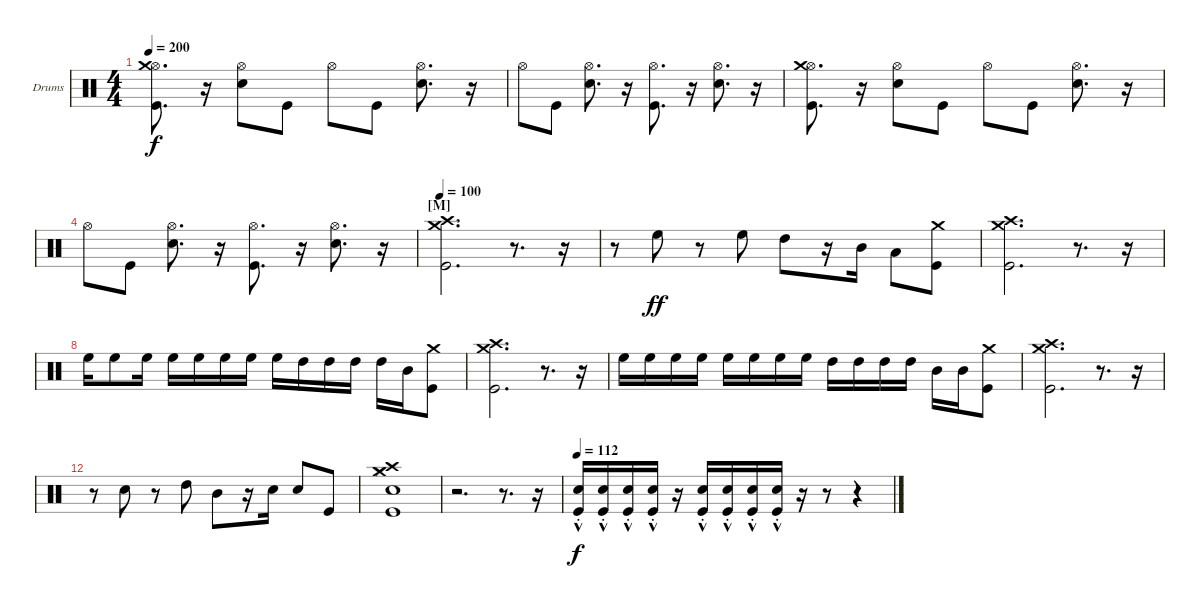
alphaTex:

\bracketExtendMode nobrackets
\firstSystemTrackNameOrientation horizontal
\otherSystemsTrackNameOrientation horizontal
\defaultBarNumberDisplay FirstOfSystem
\track ("Drum2" "Drums") {instrument percussion}
\staff {score}
\articulation defaults
\ts (4 4)
\tempo 200
\clef neutral
\scale
0.25
\ks c
("Kick (hit)" "Hi-Hat (open)" "Crash medium (hit)").8{d dy f} r.16 ("Snare (hit) 2" "Hi-Hat (open)").8 "Kick (hit)".8 "Hi-Hat (open)".8 "Kick (hit)".8 ("Snare (hit) 2" "Hi-Hat (open)").8{d} r.16 |
\scale
0.25 "Hi-Hat (open)".8 "Kick (hit)".8 ("Snare (hit) 2" "Hi-Hat (open)").8{d} r.16 ("Kick (hit)" "Hi-Hat (open)").8{d} r.16 ("Snare (hit) 2" "Hi-Hat (open)").8{d} r.16 |
\scale
0.25 ("Kick (hit)" "Hi-Hat (open)" "Crash medium (hit)").8{d} r.16 ("Snare (hit) 2" "Hi-Hat (open)").8 "Kick (hit)".8 "Hi-Hat (open)".8 "Kick (hit)".8 ("Snare (hit) 2" "Hi-Hat (open)").8{d} r.16 |
\scale
0.25 "Hi-Hat (open)".8 "Kick (hit)".8 ("Snare (hit) 2" "Hi-Hat (open)").8{d} r.16 ("Kick (hit)" "Hi-Hat (open)").8{d} r.16 ("Snare (hit) 2" "Hi-Hat (open)").8{d} r.16 |
\section ("M" "")
\tempo 100
\scale
0.25 ("Kick (hit)" "Crash medium (hit)" "Crash high (hit)").2{d} r.8{d} r.16 |
\scale
0.25 r.8 "High Floor Tom (hit)".8{dy ff} r.8 "High Floor Tom (hit)".8 "High Tom (hit)".8 r.16 "Mid Tom (hit)".16 "Low Tom (hit)".8 ("Kick (hit)" "Crash medium (hit)").8 |
\scale
0.25 ("Kick (hit)" "Crash medium (hit)" "Crash high (hit)").2{d} r.8{d} r.16 |
\scale
0.25 "High Floor Tom (hit)".16 "High Floor Tom (hit)".8 "High Floor Tom (hit)".16 "High Floor Tom (hit)".16 "High Floor Tom (hit)".16 "High Floor Tom (hit)".16 "High Floor Tom (hit)".16 "High Floor Tom (hit)".16 "High Tom (hit)".16 "High Tom (hit)".16 "High Tom (hit)".16 "High Tom (hit)".16 "Mid Tom (hit)".16 ("Kick (hit)" "Crash medium (hit)").8 |
\scale
0.25 ("Kick (hit)" "Crash medium (hit)" "Crash high (hit)").2{d} r.8{d} r.16 |
\scale
0.25 "High Floor Tom (hit)".16 "High Floor Tom (hit)".16 "High Floor Tom (hit)".16 "High Floor Tom (hit)".16 "High Floor Tom (hit)".16 "High Floor Tom (hit)".16 "High Floor Tom (hit)".16 "High Floor Tom (hit)".16 "High Tom (hit)".16 "High Tom (hit)".16 "High Tom (hit)".16 "High Tom (hit)".16 "Mid Tom (hit)".16 "Mid Tom (hit)".16 ("Kick (hit)" "Crash medium (hit)").8 |
\scale
0.25 ("Kick (hit)" "Crash medium (hit)" "Crash high (hit)").2{d} r.8{d} r.16 |
\scale
0.25 r.8 "Snare (hit) 2".8 r.8 "High Tom (hit)".8 "Mid Tom (hit)".8 r.16 "Snare (hit) 2".16 "Snare (hit) 2".8 "Kick (hit)".8 |
\scale
0.25 ("Kick (hit)" "Snare (hit) 2" "Hi-Hat (closed)" "Crash medium (hit)" "Crash high (hit)").1 |
\scale
0.25 r.2{d} r.8{d} r.16 |
\tempo 112
\scale
0.25 ("Kick (hit)"{hac st} "Snare (hit) 2"{hac st}).16{dy f} ("Kick (hit)"{hac st} "Snare (hit) 2"{hac st}).16 ("Kick (hit)"{hac st} "Snare (hit) 2"{hac st}).16 ("Kick (hit)"{hac st} "Snare (hit) 2"{hac st}).16 r.16 ("Kick (hit)"{hac st} "Snare (hit) 2"{hac st}).16 ("Snare (hit) 2"{hac st} "Kick (hit)"{hac st}).16 ("Snare (hit) 2"{hac st} "Kick (hit)"{hac st}).16{beam merge} ("Snare (hit) 2"{hac st} "Kick (hit)"{hac st}).16 r.16 r.8 r.4 |
\scale
0.25
